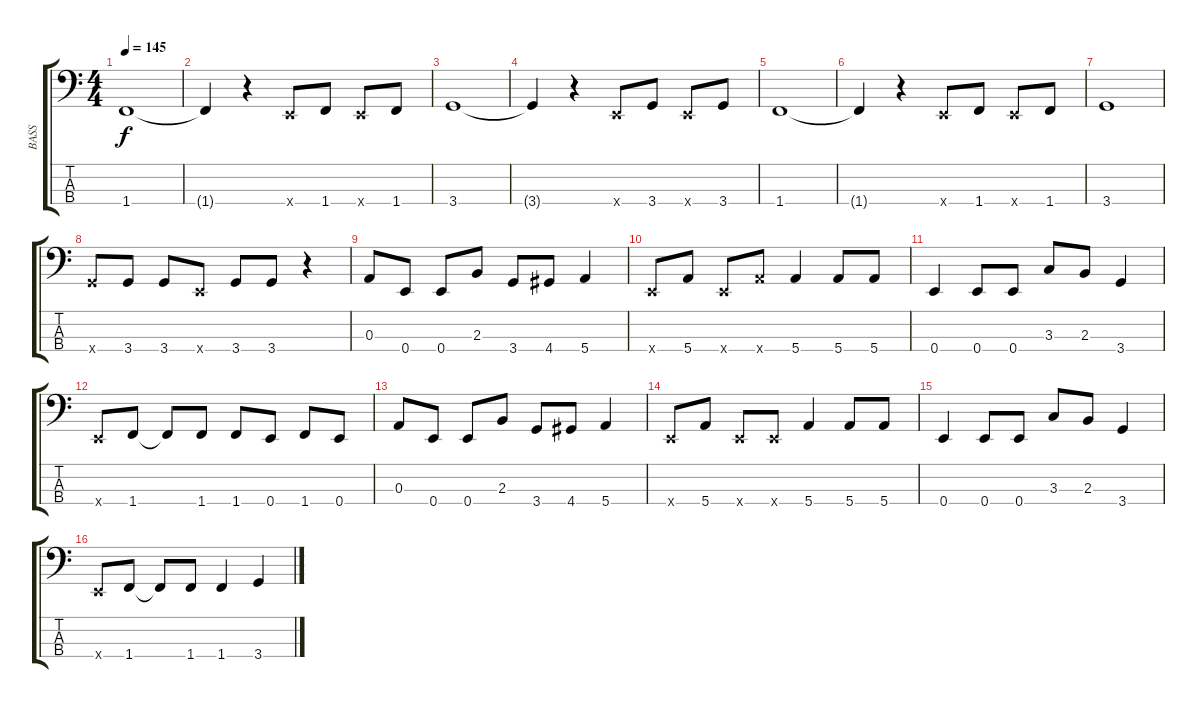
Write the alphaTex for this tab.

\track ("BASS" "BASS") {instrument fretlessbass}
\staff {score tabs}
\tuning (G2 D2 A1 E1) {hide}
\ts (4 4)
\tempo 145
\clef f4
\ks c
1.4.1{dy f} |
1.4{t}.4 r.4 0.4{x}.8 1.4.8 0.4{x}.8 1.4.8 |
3.4.1 |
3.4{t}.4 r.4 0.4{x}.8 3.4.8 0.4{x}.8 3.4.8 |
1.4.1 |
1.4{t}.4 r.4 0.4{x}.8 1.4.8 0.4{x}.8 1.4.8 |
3.4.1 |
3.4{x}.8 3.4.8 3.4.8 0.4{x}.8 3.4.8 3.4.8 r.4 |
0.3.8 0.4.8 0.4.8 2.3.8 3.4.8 4.4.8 5.4.4 |
0.4{x}.8 5.4.8 0.4{x}.8 5.4{x}.8 5.4.4 5.4.8 5.4.8 |
0.4.4 0.4.8 0.4.8 3.3.8 2.3.8 3.4.4 |
0.4{x}.8 1.4.8 1.4{t}.8 1.4.8 1.4.8 0.4.8 1.4.8 0.4.8 |
0.3.8 0.4.8 0.4.8 2.3.8 3.4.8 4.4.8 5.4.4 |
0.4{x}.8 5.4.8 0.4{x}.8 0.4{x}.8 5.4.4 5.4.8 5.4.8 |
0.4.4 0.4.8 0.4.8 3.3.8 2.3.8 3.4.4 |
0.4{x}.8 1.4.8 1.4{t}.8 1.4.8 1.4.4 3.4.4
